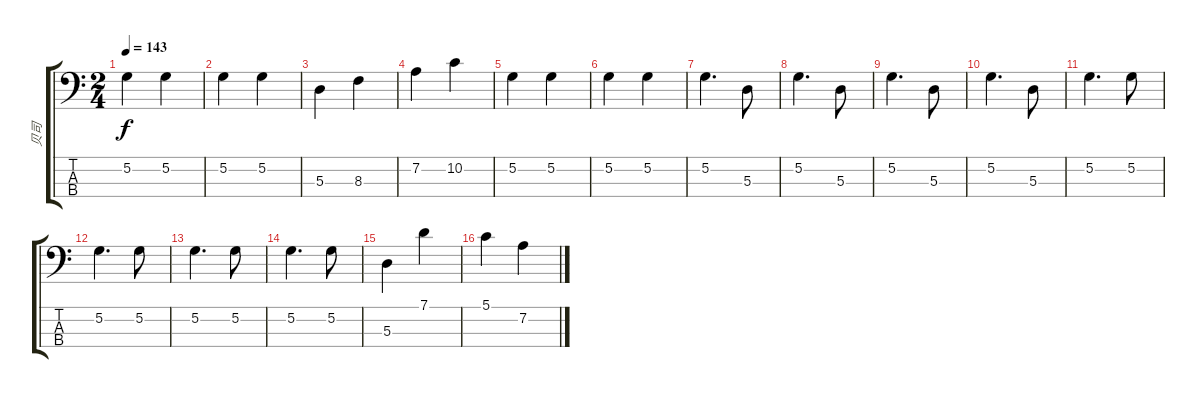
\track ("贝司" "贝司") {instrument synthbass1}
\staff {score tabs}
\tuning (G2 D2 A1 E1) {hide}
\ts (2 4)
\tempo 143
\clef f4
\ks c
5.2.4{dy f} 5.2.4 |
5.2.4 5.2.4 |
5.3.4 8.3.4 |
7.2.4 10.2.4 |
5.2.4 5.2.4 |
5.2.4 5.2.4 |
5.2.4{d} 5.3.8 |
5.2.4{d} 5.3.8 |
5.2.4{d} 5.3.8 |
5.2.4{d} 5.3.8 |
5.2.4{d} 5.2.8 |
5.2.4{d} 5.2.8 |
5.2.4{d} 5.2.8 |
5.2.4{d} 5.2.8 |
5.3.4 7.1.4 |
5.1.4 7.2.4
